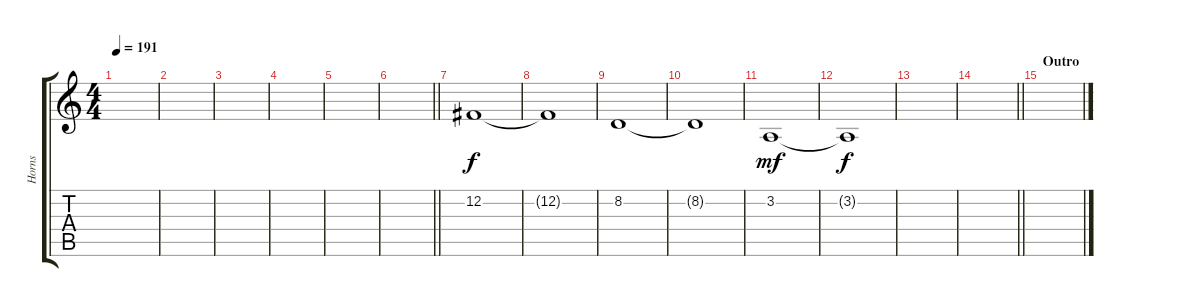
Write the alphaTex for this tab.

\track ("Horns" "Horns") {instrument frenchhorn}
\staff {score tabs}
\tuning (B3 Gb3 D3 A2 E2 B1) {hide}
\ts (4 4)
\tempo 191
\clef g2
\ks c
|
|
|
|
|
\barLineRight lightlight
|
\section ("" "")
12.2.1 |
12.2{t}.1 |
8.2.1 |
8.2{t}.1 |
3.2.1{dy mf} |
3.2{t}.1{dy f} |
|
\barLineRight lightlight
|
\section ("" "Outro")
